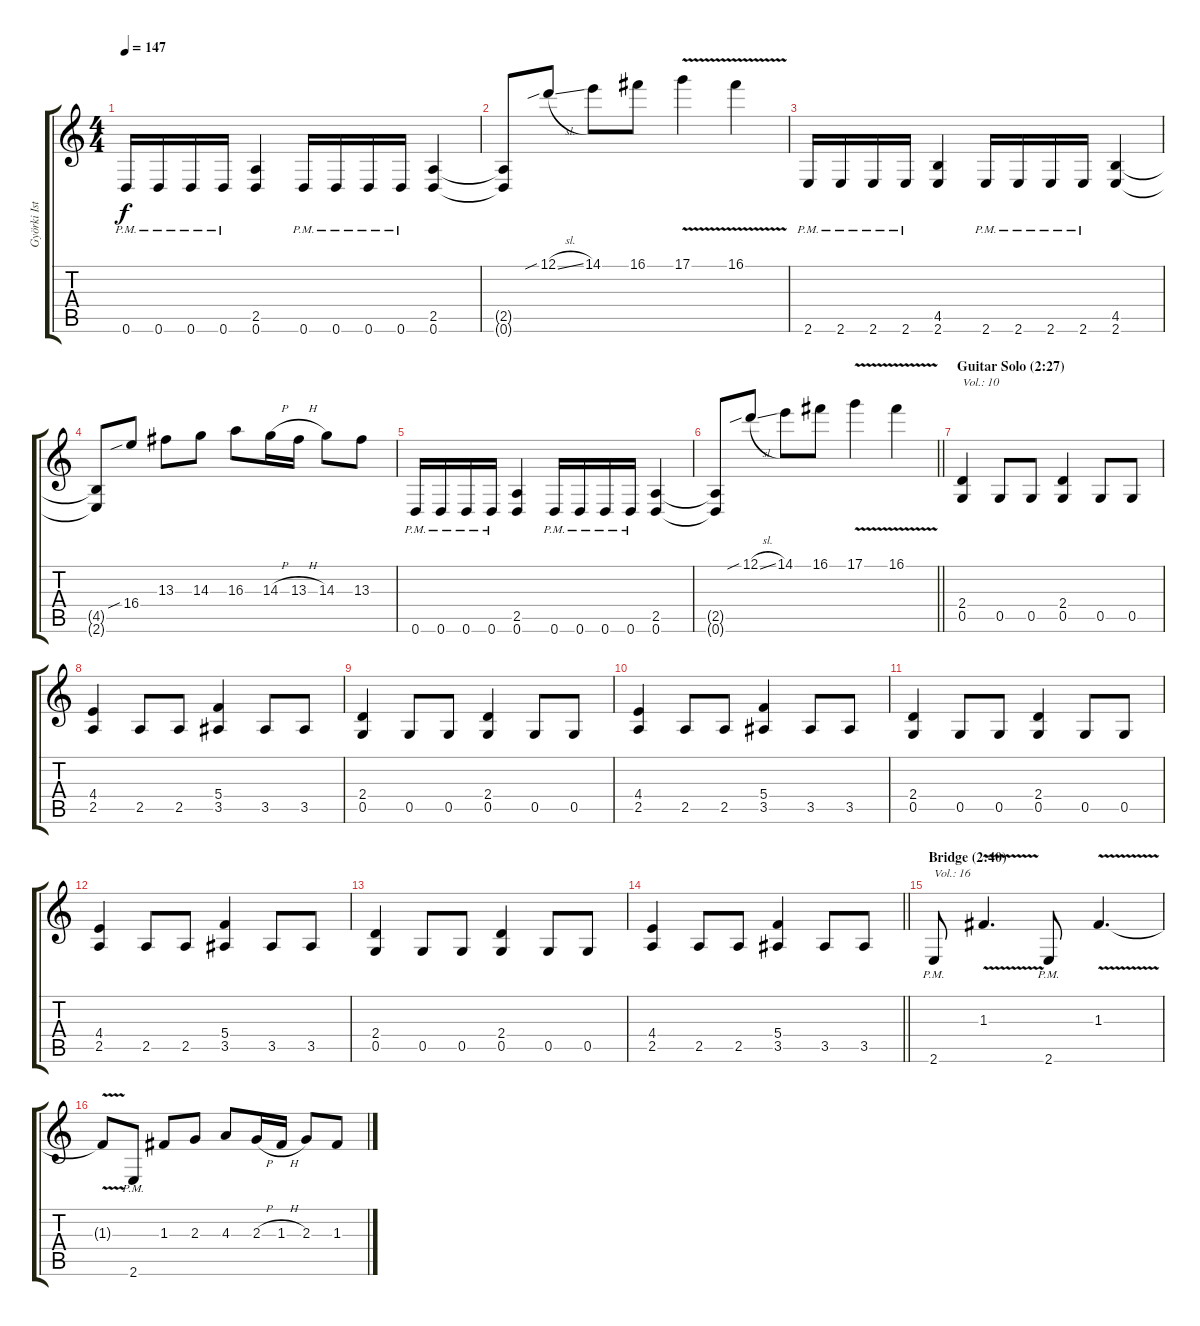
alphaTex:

\track ("Györki István [Guitar 2]" "Györki Ist") {instrument distortionguitar}
\staff {score tabs}
\tuning (D4 A3 F3 C3 G2 D2) {hide}
\ts (4 4)
\tempo 147
\clef g2
\ks c
0.6{pm}.16{dy f} 0.6{pm}.16 0.6{pm}.16 0.6{pm}.16 (2.5 0.6).4 0.6{pm}.16 0.6{pm}.16 0.6{pm}.16 0.6{pm}.16 (2.5 0.6).4 |
(2.5{t} 0.6{t}).8 12.1{sib sl}.8 14.1.8 16.1.8 17.1{v}.4 16.1{v}.4 |
2.6{pm}.16 2.6{pm}.16 2.6{pm}.16 2.6{pm}.16 (4.5 2.6).4 2.6{pm}.16 2.6{pm}.16 2.6{pm}.16 2.6{pm}.16 (4.5 2.6).4 |
(4.5{t} 2.6{t}).8 16.4{sib}.8 13.3.8 14.3.8 16.3.8 14.3{h}.16 13.3{h}.16 14.3.8 13.3.8 |
0.6{pm}.16 0.6{pm}.16 0.6{pm}.16 0.6{pm}.16 (2.5 0.6).4 0.6{pm}.16 0.6{pm}.16 0.6{pm}.16 0.6{pm}.16 (2.5 0.6).4 |
\barLineRight lightlight
(2.5{t} 0.6{t}).8 12.1{sib sl}.8 14.1.8 16.1.8 17.1{v}.4 16.1{v}.4 |
\section ("" "Guitar Solo (2:27)")
(2.4 0.5).4{txt "Vol.: 10" volume 10} 0.5.8 0.5.8 (2.4 0.5).4 0.5.8 0.5.8 |
(4.4 2.5).4 2.5.8 2.5.8 (5.4 3.5).4 3.5.8 3.5.8 |
(2.4 0.5).4 0.5.8 0.5.8 (2.4 0.5).4 0.5.8 0.5.8 |
(4.4 2.5).4 2.5.8 2.5.8 (5.4 3.5).4 3.5.8 3.5.8 |
(2.4 0.5).4 0.5.8 0.5.8 (2.4 0.5).4 0.5.8 0.5.8 |
(4.4 2.5).4 2.5.8 2.5.8 (5.4 3.5).4 3.5.8 3.5.8 |
(2.4 0.5).4 0.5.8 0.5.8 (2.4 0.5).4 0.5.8 0.5.8 |
\barLineRight lightlight
(4.4 2.5).4 2.5.8 2.5.8 (5.4 3.5).4 3.5.8 3.5.8 |
\section ("" "Bridge (2:40)")
2.6{pm}.8{txt "Vol.: 16" volume 16} 1.3{v}.4{d} 2.6{pm}.8 1.3{v}.4{d} |
1.3{t}.8 2.6{pm}.8 1.3.8 2.3.8 4.3.8 2.3{h}.16 1.3{h}.16 2.3.8 1.3.8
